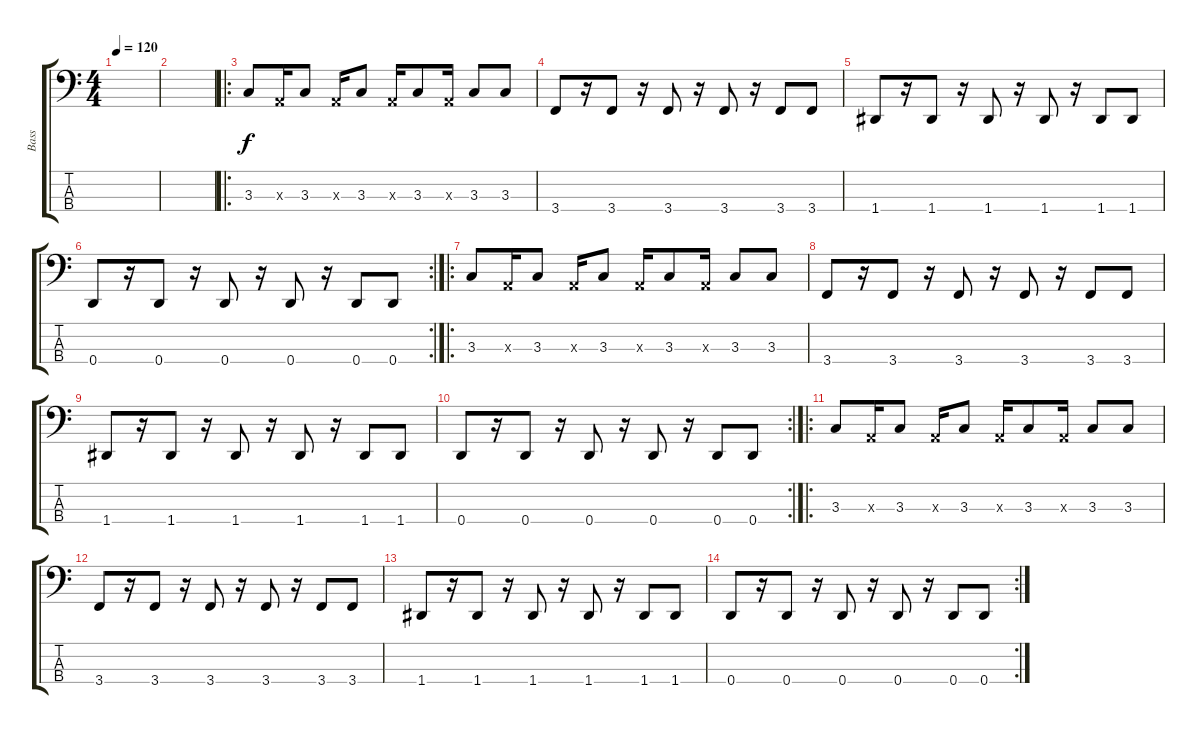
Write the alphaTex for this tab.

\track ("Bass" "Bass") {instrument electricbassfinger}
\staff {score tabs}
\tuning (G2 D2 A1 D1) {hide}
\ts (4 4)
\tempo 120
\clef f4
\ks c
|
|
\ro
3.3.8 0.3{x}.16 3.3.8 0.3{x}.16 3.3.8 0.3{x}.16 3.3.8 0.3{x}.16 3.3.8 3.3.8 |
3.4.8 r.16 3.4.8 r.16 3.4.8 r.16 3.4.8 r.16 3.4.8 3.4.8 |
1.4.8 r.16 1.4.8 r.16 1.4.8 r.16 1.4.8 r.16 1.4.8 1.4.8 |
\rc 2
0.4.8 r.16 0.4.8 r.16 0.4.8 r.16 0.4.8 r.16 0.4.8 0.4.8 |
\ro
3.3.8 0.3{x}.16 3.3.8 0.3{x}.16 3.3.8 0.3{x}.16 3.3.8 0.3{x}.16 3.3.8 3.3.8 |
3.4.8 r.16 3.4.8 r.16 3.4.8 r.16 3.4.8 r.16 3.4.8 3.4.8 |
1.4.8 r.16 1.4.8 r.16 1.4.8 r.16 1.4.8 r.16 1.4.8 1.4.8 |
\rc 2
0.4.8 r.16 0.4.8 r.16 0.4.8 r.16 0.4.8 r.16 0.4.8 0.4.8 |
\ro
3.3.8 0.3{x}.16 3.3.8 0.3{x}.16 3.3.8 0.3{x}.16 3.3.8 0.3{x}.16 3.3.8 3.3.8 |
3.4.8 r.16 3.4.8 r.16 3.4.8 r.16 3.4.8 r.16 3.4.8 3.4.8 |
1.4.8 r.16 1.4.8 r.16 1.4.8 r.16 1.4.8 r.16 1.4.8 1.4.8 |
\rc 2
0.4.8 r.16 0.4.8 r.16 0.4.8 r.16 0.4.8 r.16 0.4.8 0.4.8
